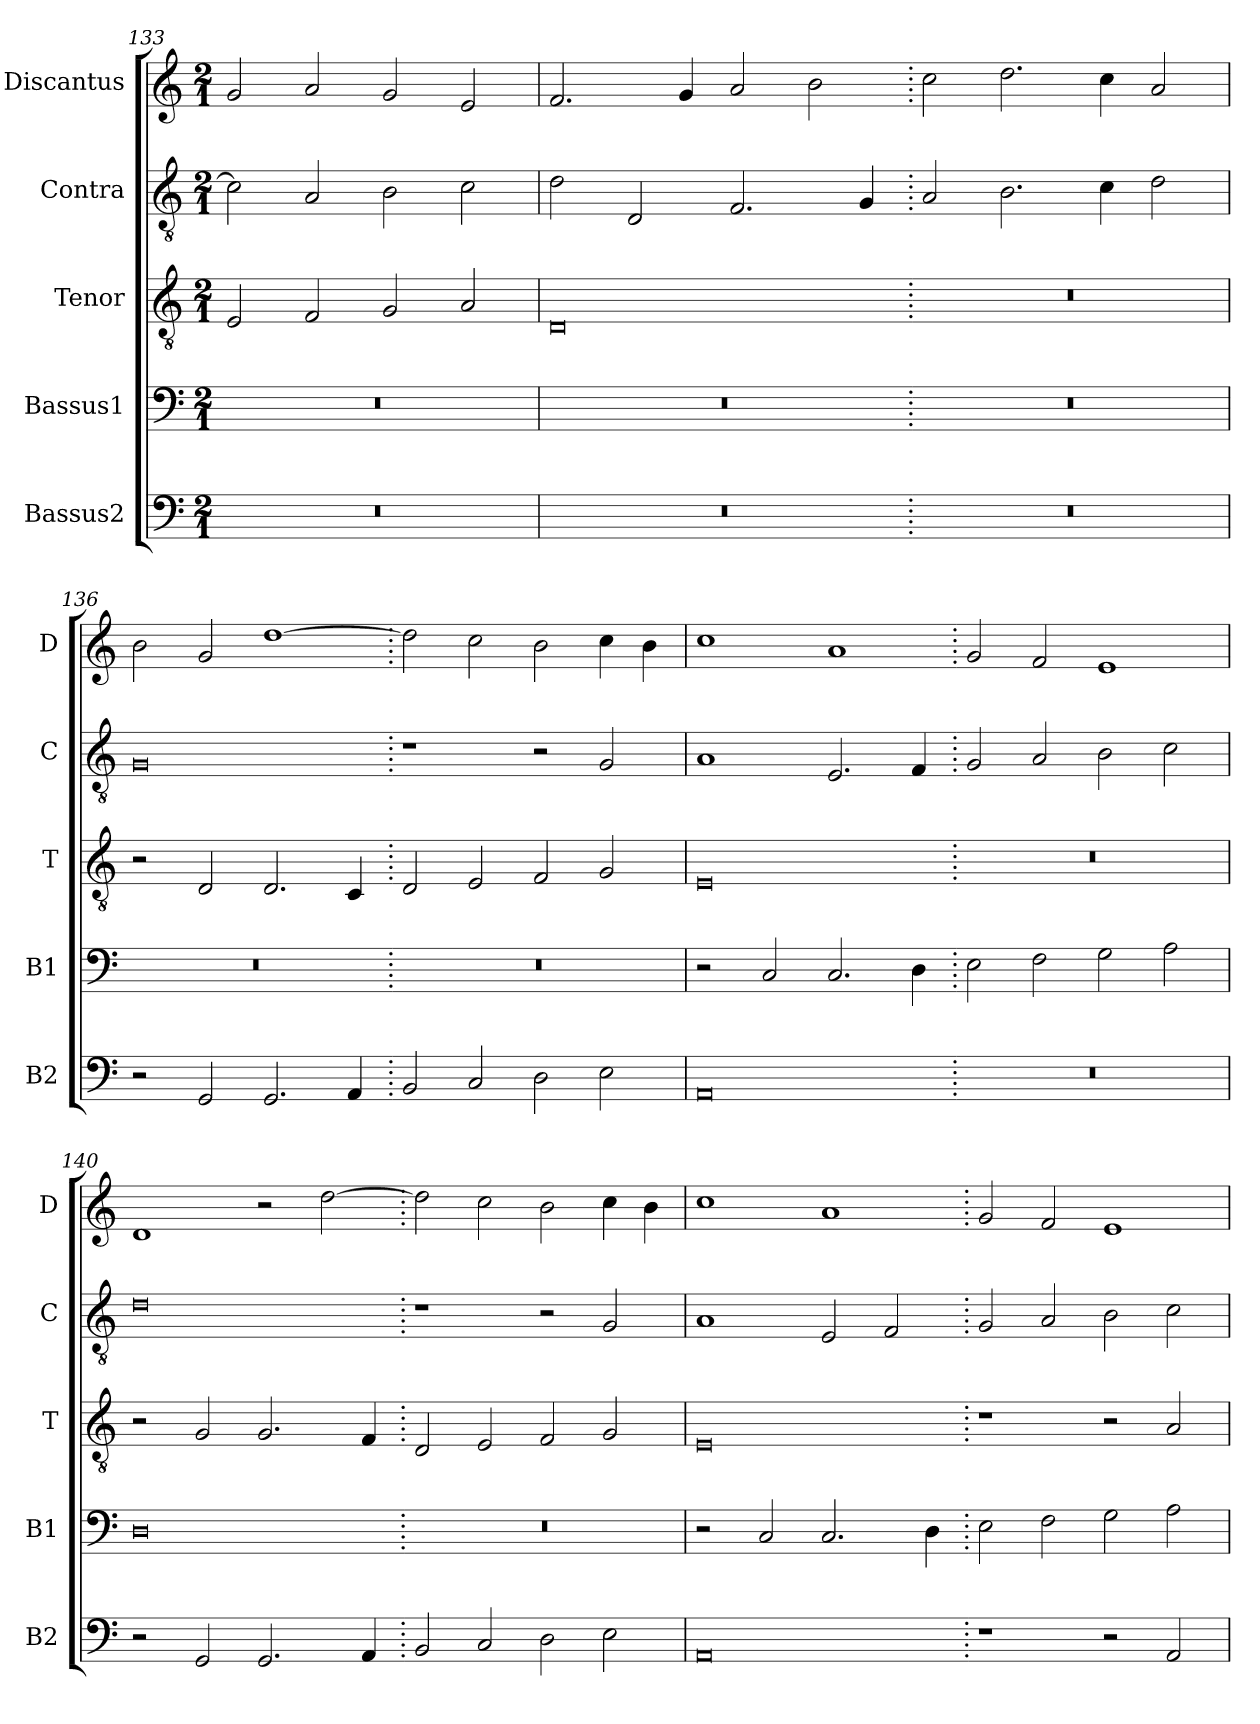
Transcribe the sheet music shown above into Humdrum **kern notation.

**kern	**kern	**kern	**kern	**kern
*part5	*part4	*part3	*part2	*part1
*staff5	*staff4	*staff3	*staff2	*staff1
*I"Bassus2	*I"Bassus1	*I"Tenor	*I"Contra	*I"Discantus
*I'B2	*I'B1	*I'T	*I'C	*I'D
*clefF4	*clefF4	*clefGv2	*clefGv2	*clefG2
*k[]	*k[]	*k[]	*k[]	*k[]
*M2/1	*M2/1	*M2/1	*M2/1	*M2/1
=133	=133	=133	=133	=133
0r	0r	2E/	2c\]	2g/
.	.	2F/	2A/	2a/
.	.	2G/	2B\	2g/
.	.	2A/	2c\	2e/
=134	=134	=134	=134	=134
0r	0r	0D	2d\	2.f/
.	.	.	2D/	.
.	.	.	.	4g/
.	.	.	2.F/	2a/
.	.	.	.	2b\
.	.	.	4G/	.
=135.	=135.	=135.	=135.	=135.
0r	0r	0r	2A/	2cc\
.	.	.	2.B\	2.dd\
.	.	.	4c\	4cc\
.	.	.	2d\	2a/
=136	=136	=136	=136	=136
2r	0r	2r	0G	2b\
2GG/	.	2D/	.	2g/
2.GG/	.	2.D/	.	[1dd
4AA/	.	4C/	.	.
=137.	=137.	=137.	=137.	=137.
2BB/	0r	2D/	1r	2dd\]
2C/	.	2E/	.	2cc\
2D\	.	2F/	2r	2b\
2E\	.	2G/	2G/	4cc\
.	.	.	.	4b\
=138	=138	=138	=138	=138
0AA	2r	0E	1A	1cc
.	2C/	.	.	.
.	2.C/	.	2.E/	1a
.	4D\	.	4F/	.
=139.	=139.	=139.	=139.	=139.
0r	2E\	0r	2G/	2g/
.	2F\	.	2A/	2f/
.	2G\	.	2B\	1e
.	2A\	.	2c\	.
=140	=140	=140	=140	=140
2r	0D	2r	0d	1d
2GG/	.	2G/	.	.
2.GG/	.	2.G/	.	2r
.	.	.	.	[2dd\
4AA/	.	4F/	.	.
=141.	=141.	=141.	=141.	=141.
2BB/	0r	2D/	1r	2dd\]
2C/	.	2E/	.	2cc\
2D\	.	2F/	2r	2b\
2E\	.	2G/	2G/	4cc\
.	.	.	.	4b\
=142	=142	=142	=142	=142
0AA	2r	0E	1A	1cc
.	2C/	.	.	.
.	2.C/	.	2E/	1a
.	.	.	2F/	.
.	4D\	.	.	.
=143.	=143.	=143.	=143.	=143.
1r	2E\	1r	2G/	2g/
.	2F\	.	2A/	2f/
2r	2G\	2r	2B\	1e
2AA/	2A\	2A/	2c\	.
=	=	=	=	=
*-	*-	*-	*-	*-
